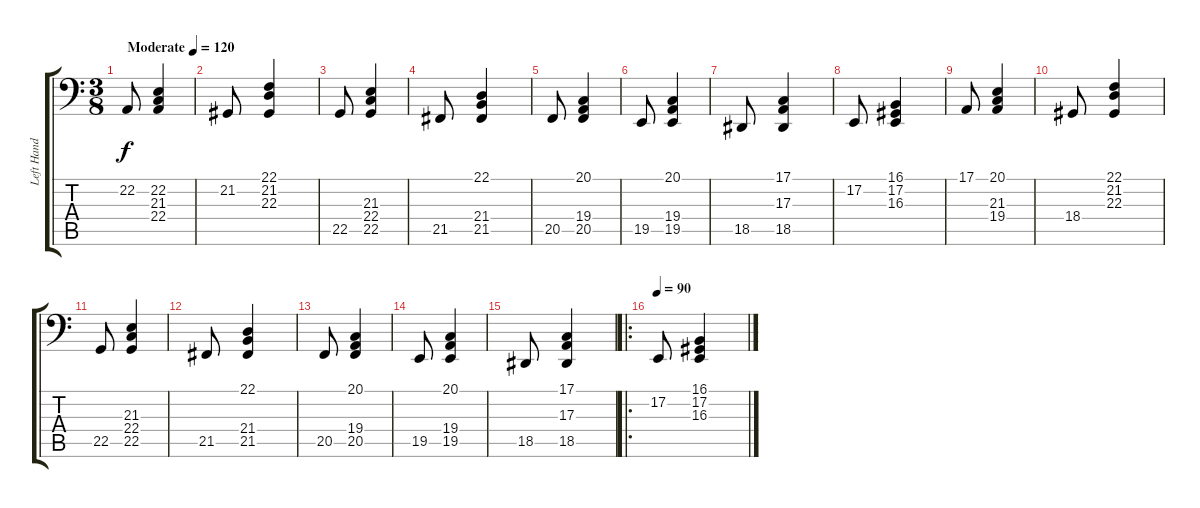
\track ("Left Hand" "Left Hand") {instrument acousticgrandpiano}
\staff {score tabs}
\tuning (E1 B0 G1 D1 A0 E0) {hide}
\ts (3 8)
\tempo (120 "Moderate")
\clef f4
\ks c
22.2.8{dy f instrument acousticgrandpiano} (22.2 21.3 22.4).4 |
21.2.8 (22.1 21.2 22.3).4 |
22.5.8 (21.3 22.4 22.5).4 |
21.5.8 (22.1 21.4 21.5).4 |
20.5.8 (20.1 19.4 20.5).4 |
19.5.8 (20.1 19.4 19.5).4 |
18.5.8 (17.1 17.3 18.5).4 |
17.2.8 (16.1 17.2 16.3).4 |
17.1.8 (20.1 21.3 19.4).4 |
18.4.8 (22.1 21.2 22.3).4 |
22.5.8 (21.3 22.4 22.5).4 |
21.5.8 (22.1 21.4 21.5).4 |
20.5.8 (20.1 19.4 20.5).4 |
19.5.8 (20.1 19.4 19.5).4 |
18.5.8 (17.1 17.3 18.5).4 |
\ro
\tempo 90
17.2.8 (16.1 17.2 16.3).4
